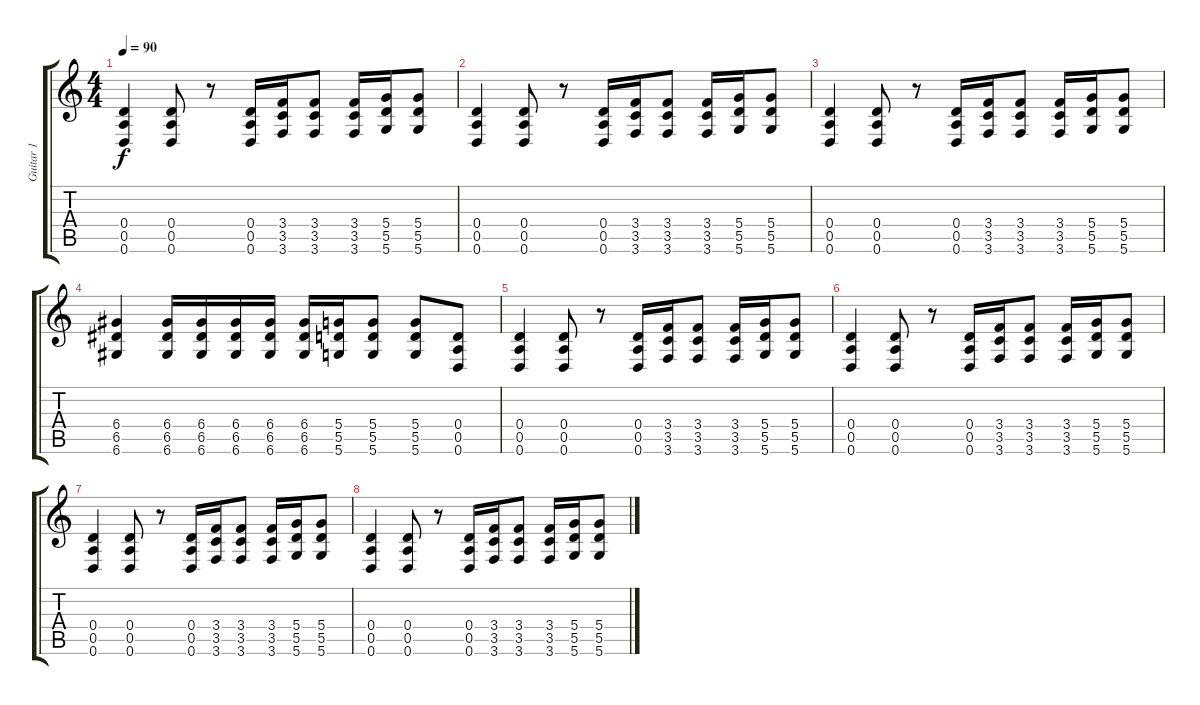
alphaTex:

\track ("Guitar 1" "Guitar 1") {instrument distortionguitar}
\staff {score tabs}
\tuning (D4 B3 G3 D3 A2 D2) {hide}
\ts (4 4)
\tempo 90
\clef g2
\ks c
(0.4 0.5 0.6).4{dy f} (0.4 0.5 0.6).8 r.8 (0.4 0.5 0.6).16 (3.4 3.5 3.6).16 (3.4 3.5 3.6).8 (3.4 3.5 3.6).16 (5.4 5.5 5.6).16 (5.4 5.5 5.6).8 |
(0.4 0.5 0.6).4 (0.4 0.5 0.6).8 r.8 (0.4 0.5 0.6).16 (3.4 3.5 3.6).16 (3.4 3.5 3.6).8 (3.4 3.5 3.6).16 (5.4 5.5 5.6).16 (5.4 5.5 5.6).8 |
(0.4 0.5 0.6).4 (0.4 0.5 0.6).8 r.8 (0.4 0.5 0.6).16 (3.4 3.5 3.6).16 (3.4 3.5 3.6).8 (3.4 3.5 3.6).16 (5.4 5.5 5.6).16 (5.4 5.5 5.6).8 |
(6.4 6.5 6.6).4 (6.4 6.5 6.6).16 (6.4 6.5 6.6).16 (6.4 6.5 6.6).16 (6.4 6.5 6.6).16 (6.4 6.5 6.6).16 (5.4 5.5 5.6).16 (5.4 5.5 5.6).8 (5.4 5.5 5.6).8 (0.4 0.5 0.6).8 |
(0.4 0.5 0.6).4 (0.4 0.5 0.6).8 r.8 (0.4 0.5 0.6).16 (3.4 3.5 3.6).16 (3.4 3.5 3.6).8 (3.4 3.5 3.6).16 (5.4 5.5 5.6).16 (5.4 5.5 5.6).8 |
(0.4 0.5 0.6).4 (0.4 0.5 0.6).8 r.8 (0.4 0.5 0.6).16 (3.4 3.5 3.6).16 (3.4 3.5 3.6).8 (3.4 3.5 3.6).16 (5.4 5.5 5.6).16 (5.4 5.5 5.6).8 |
(0.4 0.5 0.6).4 (0.4 0.5 0.6).8 r.8 (0.4 0.5 0.6).16 (3.4 3.5 3.6).16 (3.4 3.5 3.6).8 (3.4 3.5 3.6).16 (5.4 5.5 5.6).16 (5.4 5.5 5.6).8 |
(0.4 0.5 0.6).4 (0.4 0.5 0.6).8 r.8 (0.4 0.5 0.6).16 (3.4 3.5 3.6).16 (3.4 3.5 3.6).8 (3.4 3.5 3.6).16 (5.4 5.5 5.6).16 (5.4 5.5 5.6).8
